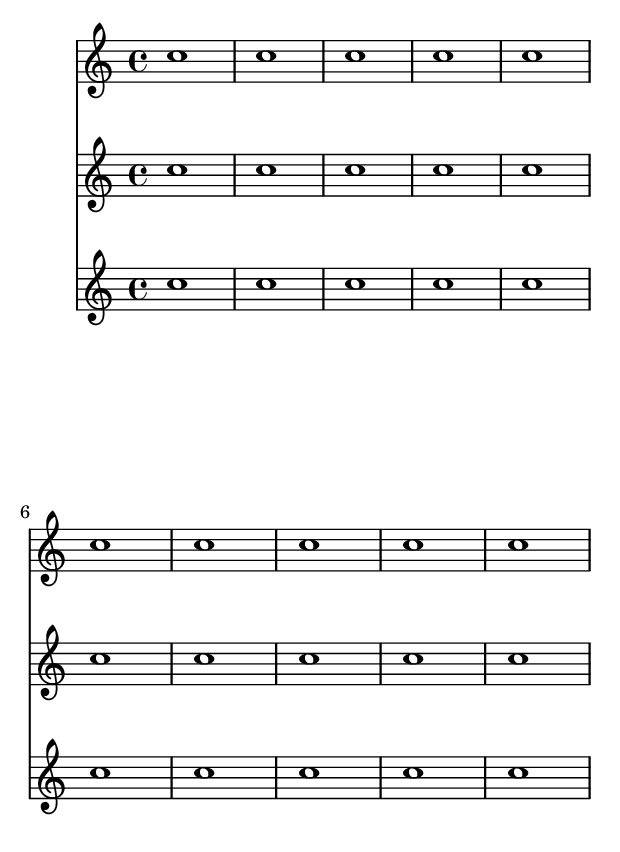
\version "2.13.4"

\header {
  texidoc = "Page layout and stretching work with system-cound enabled."
}

#(set-default-paper-size "a6")

\paper {
  system-count = 2
  ragged-last-bottom = ##f
}

\book {
  \score {
    <<
      \relative c'' { \repeat unfold 10 c1 }
      \relative c'' { \repeat unfold 10 c1 }
      \relative c'' { \repeat unfold 10 c1 }
    >>
  }
}
